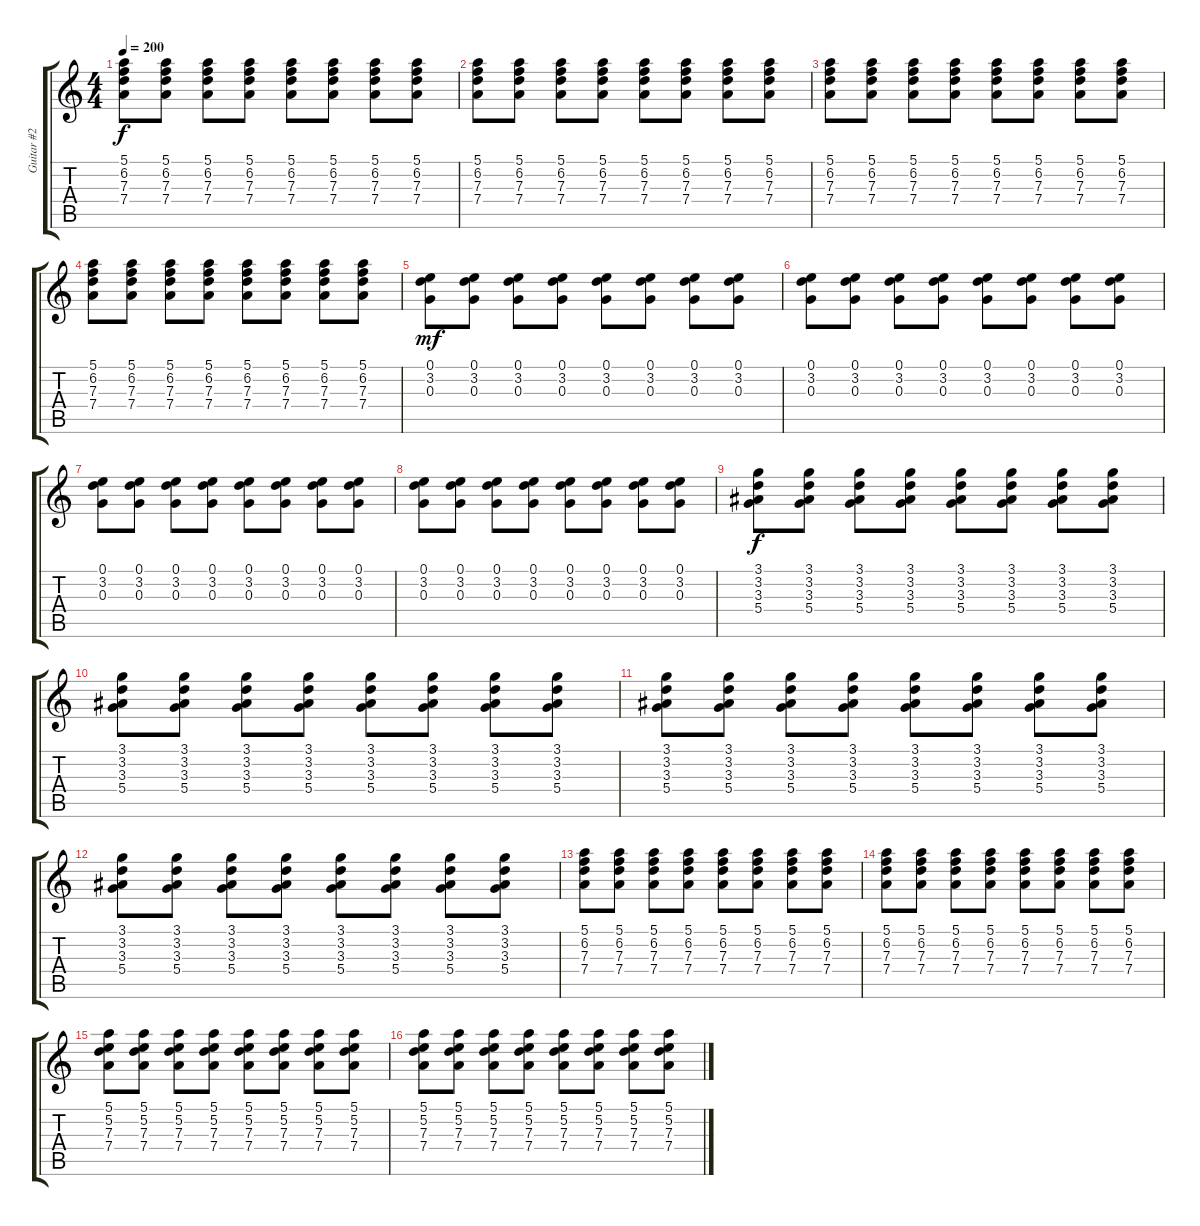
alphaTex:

\track ("Guitar #2" "Guitar #2") {instrument acousticguitarnylon}
\staff {score tabs}
\tuning (E4 B3 G3 D3 A2 E2) {hide}
\ts (4 4)
\tempo 200
\clef g2
\ks c
(5.1 6.2 7.3 7.4).8{dy f} (5.1 6.2 7.3 7.4).8 (5.1 6.2 7.3 7.4).8 (5.1 6.2 7.3 7.4).8 (5.1 6.2 7.3 7.4).8 (5.1 6.2 7.3 7.4).8 (5.1 6.2 7.3 7.4).8 (5.1 6.2 7.3 7.4).8 |
(5.1 6.2 7.3 7.4).8 (5.1 6.2 7.3 7.4).8 (5.1 6.2 7.3 7.4).8 (5.1 6.2 7.3 7.4).8 (5.1 6.2 7.3 7.4).8 (5.1 6.2 7.3 7.4).8 (5.1 6.2 7.3 7.4).8 (5.1 6.2 7.3 7.4).8 |
(5.1 6.2 7.3 7.4).8 (5.1 6.2 7.3 7.4).8 (5.1 6.2 7.3 7.4).8 (5.1 6.2 7.3 7.4).8 (5.1 6.2 7.3 7.4).8 (5.1 6.2 7.3 7.4).8 (5.1 6.2 7.3 7.4).8 (5.1 6.2 7.3 7.4).8 |
(5.1 6.2 7.3 7.4).8 (5.1 6.2 7.3 7.4).8 (5.1 6.2 7.3 7.4).8 (5.1 6.2 7.3 7.4).8 (5.1 6.2 7.3 7.4).8 (5.1 6.2 7.3 7.4).8 (5.1 6.2 7.3 7.4).8 (5.1 6.2 7.3 7.4).8 |
(0.1 3.2 0.3).8{dy mf} (0.1 3.2 0.3).8 (0.1 3.2 0.3).8 (0.1 3.2 0.3).8 (0.1 3.2 0.3).8 (0.1 3.2 0.3).8 (0.1 3.2 0.3).8 (0.1 3.2 0.3).8 |
(0.1 3.2 0.3).8 (0.1 3.2 0.3).8 (0.1 3.2 0.3).8 (0.1 3.2 0.3).8 (0.1 3.2 0.3).8 (0.1 3.2 0.3).8 (0.1 3.2 0.3).8 (0.1 3.2 0.3).8 |
(0.1 3.2 0.3).8 (0.1 3.2 0.3).8 (0.1 3.2 0.3).8 (0.1 3.2 0.3).8 (0.1 3.2 0.3).8 (0.1 3.2 0.3).8 (0.1 3.2 0.3).8 (0.1 3.2 0.3).8 |
(0.1 3.2 0.3).8 (0.1 3.2 0.3).8 (0.1 3.2 0.3).8 (0.1 3.2 0.3).8 (0.1 3.2 0.3).8 (0.1 3.2 0.3).8 (0.1 3.2 0.3).8 (0.1 3.2 0.3).8 |
(3.1 3.2 3.3 5.4).8{dy f} (3.1 3.2 3.3 5.4).8 (3.1 3.2 3.3 5.4).8 (3.1 3.2 3.3 5.4).8 (3.1 3.2 3.3 5.4).8 (3.1 3.2 3.3 5.4).8 (3.1 3.2 3.3 5.4).8 (3.1 3.2 3.3 5.4).8 |
(3.1 3.2 3.3 5.4).8 (3.1 3.2 3.3 5.4).8 (3.1 3.2 3.3 5.4).8 (3.1 3.2 3.3 5.4).8 (3.1 3.2 3.3 5.4).8 (3.1 3.2 3.3 5.4).8 (3.1 3.2 3.3 5.4).8 (3.1 3.2 3.3 5.4).8 |
(3.1 3.2 3.3 5.4).8 (3.1 3.2 3.3 5.4).8 (3.1 3.2 3.3 5.4).8 (3.1 3.2 3.3 5.4).8 (3.1 3.2 3.3 5.4).8 (3.1 3.2 3.3 5.4).8 (3.1 3.2 3.3 5.4).8 (3.1 3.2 3.3 5.4).8 |
(3.1 3.2 3.3 5.4).8 (3.1 3.2 3.3 5.4).8 (3.1 3.2 3.3 5.4).8 (3.1 3.2 3.3 5.4).8 (3.1 3.2 3.3 5.4).8 (3.1 3.2 3.3 5.4).8 (3.1 3.2 3.3 5.4).8 (3.1 3.2 3.3 5.4).8 |
(5.1 6.2 7.3 7.4).8 (5.1 6.2 7.3 7.4).8 (5.1 6.2 7.3 7.4).8 (5.1 6.2 7.3 7.4).8 (5.1 6.2 7.3 7.4).8 (5.1 6.2 7.3 7.4).8 (5.1 6.2 7.3 7.4).8 (5.1 6.2 7.3 7.4).8 |
(5.1 6.2 7.3 7.4).8 (5.1 6.2 7.3 7.4).8 (5.1 6.2 7.3 7.4).8 (5.1 6.2 7.3 7.4).8 (5.1 6.2 7.3 7.4).8 (5.1 6.2 7.3 7.4).8 (5.1 6.2 7.3 7.4).8 (5.1 6.2 7.3 7.4).8 |
(5.1 5.2 7.3 7.4).8 (5.1 5.2 7.3 7.4).8 (5.1 5.2 7.3 7.4).8 (5.1 5.2 7.3 7.4).8 (5.1 5.2 7.3 7.4).8 (5.1 5.2 7.3 7.4).8 (5.1 5.2 7.3 7.4).8 (5.1 5.2 7.3 7.4).8 |
(5.1 5.2 7.3 7.4).8 (5.1 5.2 7.3 7.4).8 (5.1 5.2 7.3 7.4).8 (5.1 5.2 7.3 7.4).8 (5.1 5.2 7.3 7.4).8 (5.1 5.2 7.3 7.4).8 (5.1 5.2 7.3 7.4).8 (5.1 5.2 7.3 7.4).8
